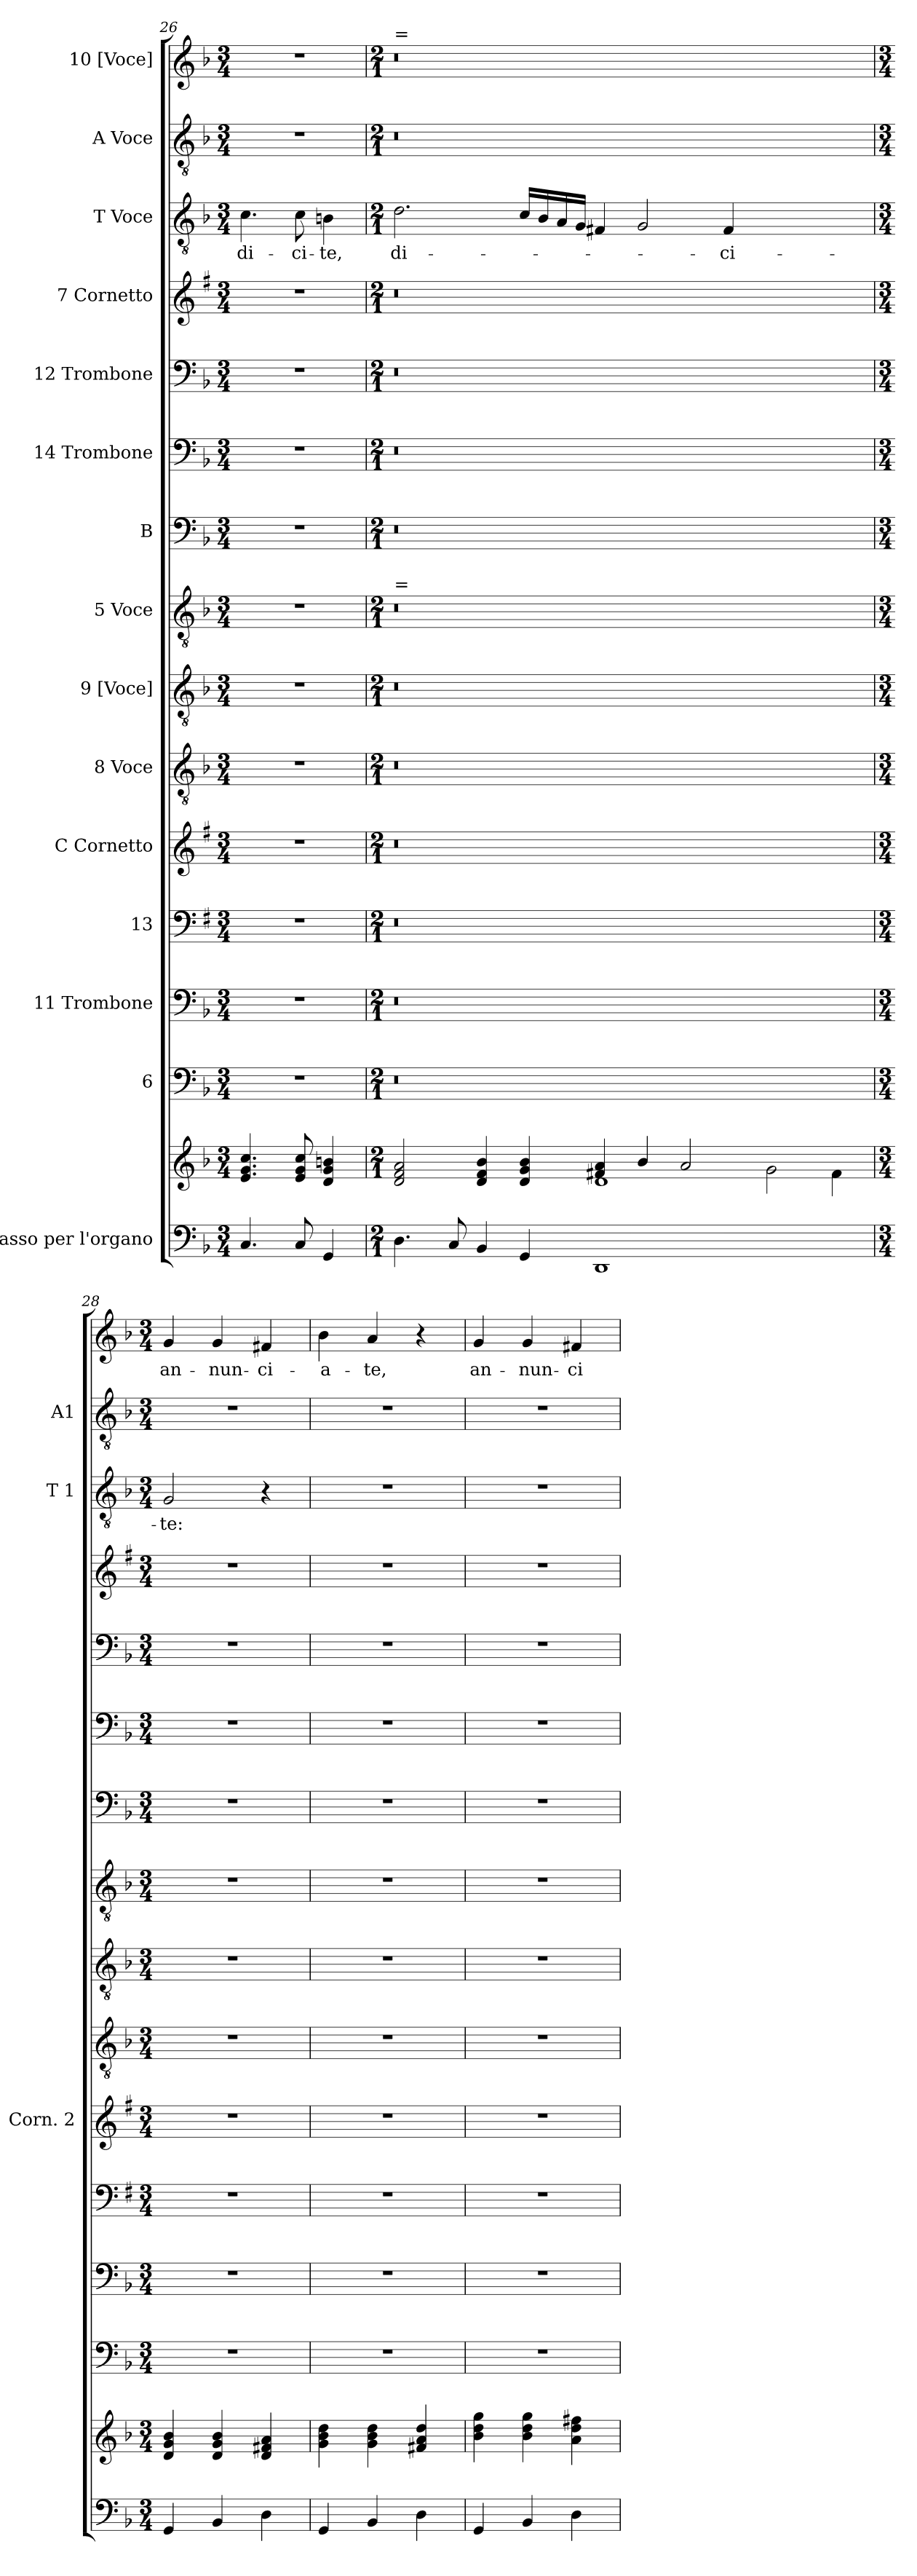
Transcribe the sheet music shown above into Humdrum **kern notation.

**kern	**kern	**kern	**kern	**kern	**kern	**kern	**kern	**kern	**kern	**kern	**kern	**kern	**kern	**text	**kern	**kern	**text
*part15	*part15	*part14	*part13	*part12	*part11	*part10	*part9	*part8	*part7	*part6	*part5	*part4	*part3	*part3	*part2	*part1	*part1
*staff16	*staff15	*staff14	*staff13	*staff12	*staff11	*staff10	*staff9	*staff8	*staff7	*staff6	*staff5	*staff4	*staff3	*staff3	*staff2	*staff1	*staff1
*I"Basso per l'organo	*	*I"6	*I"11 Trombone	*I"13	*I"C Cornetto	*I"8 Voce	*I"9 [Voce]	*I"5 Voce	*I"B	*I"14 Trombone	*I"12 Trombone	*I"7 Cornetto	*I"T Voce	*	*I"A Voce	*I"10 [Voce]	*
*	*	*	*	*	*I'Corn. 2	*	*	*	*	*	*	*	*I'T 1	*	*I'A1	*	*
*clefF4	*clefG2	*clefF4	*clefF4	*clefF4	*clefG2	*clefGv2	*clefGv2	*clefGv2	*clefF4	*clefF4	*clefF4	*clefG2	*clefGv2	*	*clefGv2	*clefG2	*
*	*	*	*	*ITrd1c2	*ITrd1c2	*	*	*	*	*	*	*ITrd1c2	*	*	*	*	*
*k[b-]	*k[b-]	*k[b-]	*k[b-]	*k[b-]	*k[b-]	*k[b-]	*k[b-]	*k[b-]	*k[b-]	*k[b-]	*k[b-]	*k[b-]	*k[b-]	*	*k[b-]	*k[b-]	*
*F:	*F:	*F:	*F:	*F:	*F:	*F:	*F:	*F:	*F:	*F:	*F:	*F:	*F:	*	*F:	*F:	*
*M3/4	*M3/4	*M3/4	*M3/4	*M3/4	*M3/4	*M3/4	*M3/4	*M3/4	*M3/4	*M3/4	*M3/4	*M3/4	*M3/4	*	*M3/4	*M3/4	*
=26	=26	=26	=26	=26	=26	=26	=26	=26	=26	=26	=26	=26	=26	=26	=26	=26	=26
!	!	!	!	!	!	!	!	!	!	!	!	!	!	!LO:LY:b	!	!	!
4.C/	4.e/ 4.g/ 4.cc/	2.r	2.r	2.r	2.r	2.r	2.r	2.r	2.r	2.r	2.r	2.r	4.c\	di-	2.r	2.r	.
!	!	!	!	!	!	!	!	!	!	!	!	!	!	!LO:LY:b	!	!	!
8C/	8e/ 8g/ 8cc/	.	.	.	.	.	.	.	.	.	.	.	8c\	-ci-	.	.	.
!	!	!	!	!	!	!	!	!	!	!	!	!	!	!LO:LY:b	!	!	!
4GG/	4d/ 4g/ 4bn/	.	.	.	.	.	.	.	.	.	.	.	4Bn\	-te,	.	.	.
=27	=27	=27	=27	=27	=27	=27	=27	=27	=27	=27	=27	=27	=27	=27	=27	=27	=27
*M2/1	*M2/1	*M2/1	*M2/1	*M2/1	*M2/1	*M2/1	*M2/1	*M2/1	*M2/1	*M2/1	*M2/1	*M2/1	*M2/1	*	*M2/1	*M2/1	*
*	*^	*	*	*	*	*	*	*	*	*	*	*	*	*	*	*	*
!	!	!	!	!	!	!	!	!	!	!	!	!	!	!	!	!	!LO:TX:a:i:t==	!
!	!	!	!	!	!	!	!	!	!LO:TX:a:i:t==	!	!	!	!	!	!	!	!	!
!	!	!	!	!	!	!	!	!	!	!	!	!	!	!	!LO:LY:b	!	!	!
4.D\	2d/ 2f/ 2a/	1ryy	0r	0r	0r	0r	0r	0r	0r	0r	0r	0r	0r	2.d\	di-	0r	0r	.
8C/	.	.	.	.	.	.	.	.	.	.	.	.	.	.	.	.	.	.
4BB-/	4d/ 4f/ 4b-/	.	.	.	.	.	.	.	.	.	.	.	.	.	.	.	.	.
4GG/	4d/ 4g/ 4b-/	.	.	.	.	.	.	.	.	.	.	.	.	16c/LL	.	.	.	.
.	.	.	.	.	.	.	.	.	.	.	.	.	.	16B-/	.	.	.	.
.	.	.	.	.	.	.	.	.	.	.	.	.	.	16A/	.	.	.	.
.	.	.	.	.	.	.	.	.	.	.	.	.	.	16G/JJ	.	.	.	.
1DD	4f#X/ 4a/	1d	.	.	.	.	.	.	.	.	.	.	.	4F#X/	.	.	.	.
.	4b-/	.	.	.	.	.	.	.	.	.	.	.	.	2G/	.	.	.	.
.	2a/	.	.	.	.	.	.	.	.	.	.	.	.	.	.	.	.	.
!	!	!	!	!	!	!	!	!	!	!	!	!	!	!	!LO:LY:b	!	!	!
.	.	.	.	.	.	.	.	.	.	.	.	.	.	4F#/	-ci-	.	.	.
2.ryy	2.ryy	2g\	2.ryy	2.ryy	2.ryy	2.ryy	2.ryy	2.ryy	2.ryy	2.ryy	2.ryy	2.ryy	2.ryy	2.ryy	.	2.ryy	2.ryy	.
.	.	4f#\	.	.	.	.	.	.	.	.	.	.	.	.	.	.	.	.
*	*v	*v	*	*	*	*	*	*	*	*	*	*	*	*	*	*	*	*
=28	=28	=28	=28	=28	=28	=28	=28	=28	=28	=28	=28	=28	=28	=28	=28	=28	=28
*M3/4	*M3/4	*M3/4	*M3/4	*M3/4	*M3/4	*M3/4	*M3/4	*M3/4	*M3/4	*M3/4	*M3/4	*M3/4	*M3/4	*	*M3/4	*M3/4	*
*	*^	*	*	*	*	*	*	*	*	*	*	*	*	*	*	*	*
!	!	!	!	!	!	!	!	!	!	!	!	!	!	!	!LO:LY:b	!	!	!LO:LY:b
*	*v	*v	*	*	*	*	*	*	*	*	*	*	*	*	*	*	*	*
4GG/	4d/ 4g/ 4b-/	2.r	2.r	2.r	2.r	2.r	2.r	2.r	2.r	2.r	2.r	2.r	2G/	-te:	2.r	4g/	an-
!	!	!	!	!	!	!	!	!	!	!	!	!	!	!	!	!	!LO:LY:b
4BB-/	4d/ 4g/ 4b-/	.	.	.	.	.	.	.	.	.	.	.	.	.	.	4g/	-nun-
!	!	!	!	!	!	!	!	!	!	!	!	!	!	!	!	!	!LO:LY:b
4D\	4d/ 4f#X/ 4a/	.	.	.	.	.	.	.	.	.	.	.	4r	.	.	4f#X/	-ci-
=29	=29	=29	=29	=29	=29	=29	=29	=29	=29	=29	=29	=29	=29	=29	=29	=29	=29
!	!	!	!	!	!	!	!	!	!	!	!	!	!	!	!	!	!LO:LY:b
4GG/	4g\ 4b-\ 4dd\	2.r	2.r	2.r	2.r	2.r	2.r	2.r	2.r	2.r	2.r	2.r	2.r	.	2.r	4b-\	-a-
!	!	!	!	!	!	!	!	!	!	!	!	!	!	!	!	!	!LO:LY:b
4BB-/	4g\ 4b-\ 4dd\	.	.	.	.	.	.	.	.	.	.	.	.	.	.	4a/	-te,
4D\	4f#X/ 4a/ 4dd/	.	.	.	.	.	.	.	.	.	.	.	.	.	.	4r	.
!!LO:PB:g=z
=30	=30	=30	=30	=30	=30	=30	=30	=30	=30	=30	=30	=30	=30	=30	=30	=30	=30
!	!	!	!	!	!	!	!	!	!	!	!	!	!	!	!	!	!LO:LY:b
4GG/	4b-\ 4dd\ 4gg\	2.r	2.r	2.r	2.r	2.r	2.r	2.r	2.r	2.r	2.r	2.r	2.r	.	2.r	4g/	an-
!	!	!	!	!	!	!	!	!	!	!	!	!	!	!	!	!	!LO:LY:b
4BB-/	4b-\ 4dd\ 4gg\	.	.	.	.	.	.	.	.	.	.	.	.	.	.	4g/	-nun-
!	!	!	!	!	!	!	!	!	!	!	!	!	!	!	!	!	!LO:LY:b
4D\	4a\ 4dd\ 4ff#X\	.	.	.	.	.	.	.	.	.	.	.	.	.	.	4f#X/	-ci-
=	=	=	=	=	=	=	=	=	=	=	=	=	=	=	=	=	=
*-	*-	*-	*-	*-	*-	*-	*-	*-	*-	*-	*-	*-	*-	*-	*-	*-	*-
